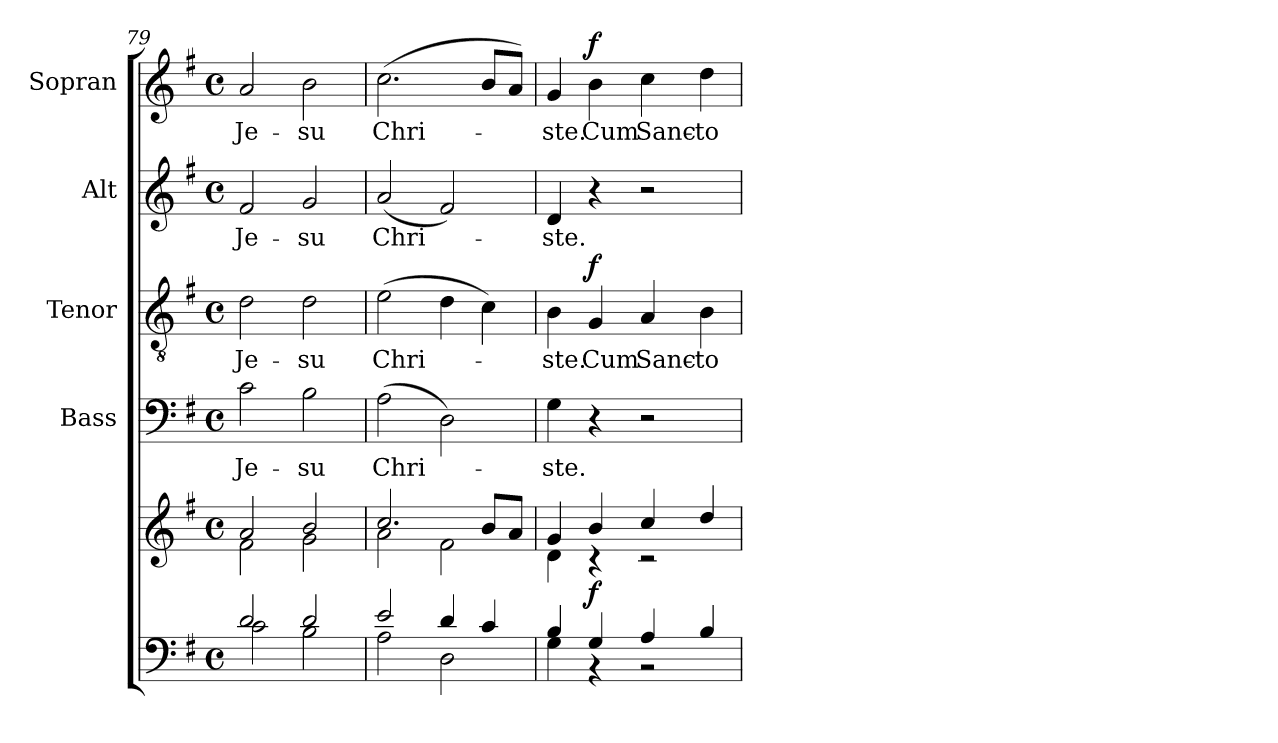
**kern	**kern	**dynam	**kern	**text	**kern	**text	**dynam	**kern	**text	**kern	**text	**dynam
*part5	*part5	*part5	*part4	*part4	*part3	*part3	*part3	*part2	*part2	*part1	*part1	*part1
*staff6	*staff5	*staff5/6	*staff4	*staff4	*staff3	*staff3	*staff3	*staff2	*staff2	*staff1	*staff1	*staff1
*	*	*	*I"Bass	*	*I"Tenor	*	*	*I"Alt	*	*I"Sopran	*	*
*	*	*	*I'B.	*	*I'T.	*	*	*I'A.	*	*I'S.	*	*
*clefF4	*clefG2	*	*clefF4	*	*clefGv2	*	*	*clefG2	*	*clefG2	*	*
*k[f#]	*k[f#]	*	*k[f#]	*	*k[f#]	*	*	*k[f#]	*	*k[f#]	*	*
*G:	*G:	*	*G:	*	*G:	*	*	*G:	*	*G:	*	*
*M4/4	*M4/4	*	*M4/4	*	*M4/4	*	*	*M4/4	*	*M4/4	*	*
*met(c)	*met(c)	*	*met(c)	*	*met(c)	*	*	*met(c)	*	*met(c)	*	*
=79	=79	=79	=79	=79	=79	=79	=79	=79	=79	=79	=79	=79
*^	*^	*	*	*	*	*	*	*	*	*	*	*
!	!	!	!	!	!	!LO:LY:b	!	!LO:LY:b	!	!	!LO:LY:b	!	!LO:LY:b	!
2d/	2c\	2a/	2f#\	.	2c\	Je-	2d\	Je-	.	2f#/	Je-	2a/	Je-	.
!	!	!	!	!	!	!LO:LY:b	!	!LO:LY:b	!	!	!LO:LY:b	!	!LO:LY:b	!
2d/	2B\	2b/	2g\	.	2B\	-su	2d\	-su	.	2g/	-su	2b\	-su	.
=80	=80	=80	=80	=80	=80	=80	=80	=80	=80	=80	=80	=80	=80	=80
!	!	!	!	!	!	!LO:LY:b	!	!LO:LY:b	!	!	!LO:LY:b	!	!LO:LY:b	!
2e/	2A\	2.cc/	2a\	.	(>2A\	Chri-	(>2e\	Chri-	.	(<2a/	Chri-	(>2.cc\	Chri-	.
4d/	2D\	.	2f#\	.	2D\)	.	4d\	.	.	2f#/)	.	.	.	.
4c/	.	8b/L	.	.	.	.	4c\)	.	.	.	.	8b/L	.	.
.	.	8a/J	.	.	.	.	.	.	.	.	.	8a/J)	.	.
=81	=81	=81	=81	=81	=81	=81	=81	=81	=81	=81	=81	=81	=81	=81
!	!	!	!	!	!	!LO:LY:b	!	!LO:LY:b	!	!	!LO:LY:b	!	!LO:LY:b	!
4B/	4G\	4g/	4d\	.	4G\	-ste.	4B\	-ste.	.	4d/	-ste.	4g/	-ste.	.
!	!	!	!	!LO:DY:b	!	!	!	!LO:LY:b	!LO:DY:a	!	!	!	!LO:LY:b	!LO:DY:a
4G/	4rAA	4b/	4rc	f	4r	.	4G/	Cum	f	4r	.	4b\	Cum	f
!	!	!	!	!	!	!	!	!LO:LY:b	!	!	!	!	!LO:LY:b	!
4A/	2rC	4cc/	2rc	.	2r	.	4A/	Sanc-	.	2r	.	4cc\	Sanc-	.
!	!	!	!	!	!	!	!	!LO:LY:b	!	!	!	!	!LO:LY:b	!
4B/	.	4dd/	.	.	.	.	4B\	-to	.	.	.	4dd\	-to	.
*v	*v	*	*	*	*	*	*	*	*	*	*	*	*	*
*	*v	*v	*	*	*	*	*	*	*	*	*	*	*
=	=	=	=	=	=	=	=	=	=	=	=	=
*-	*-	*-	*-	*-	*-	*-	*-	*-	*-	*-	*-	*-
